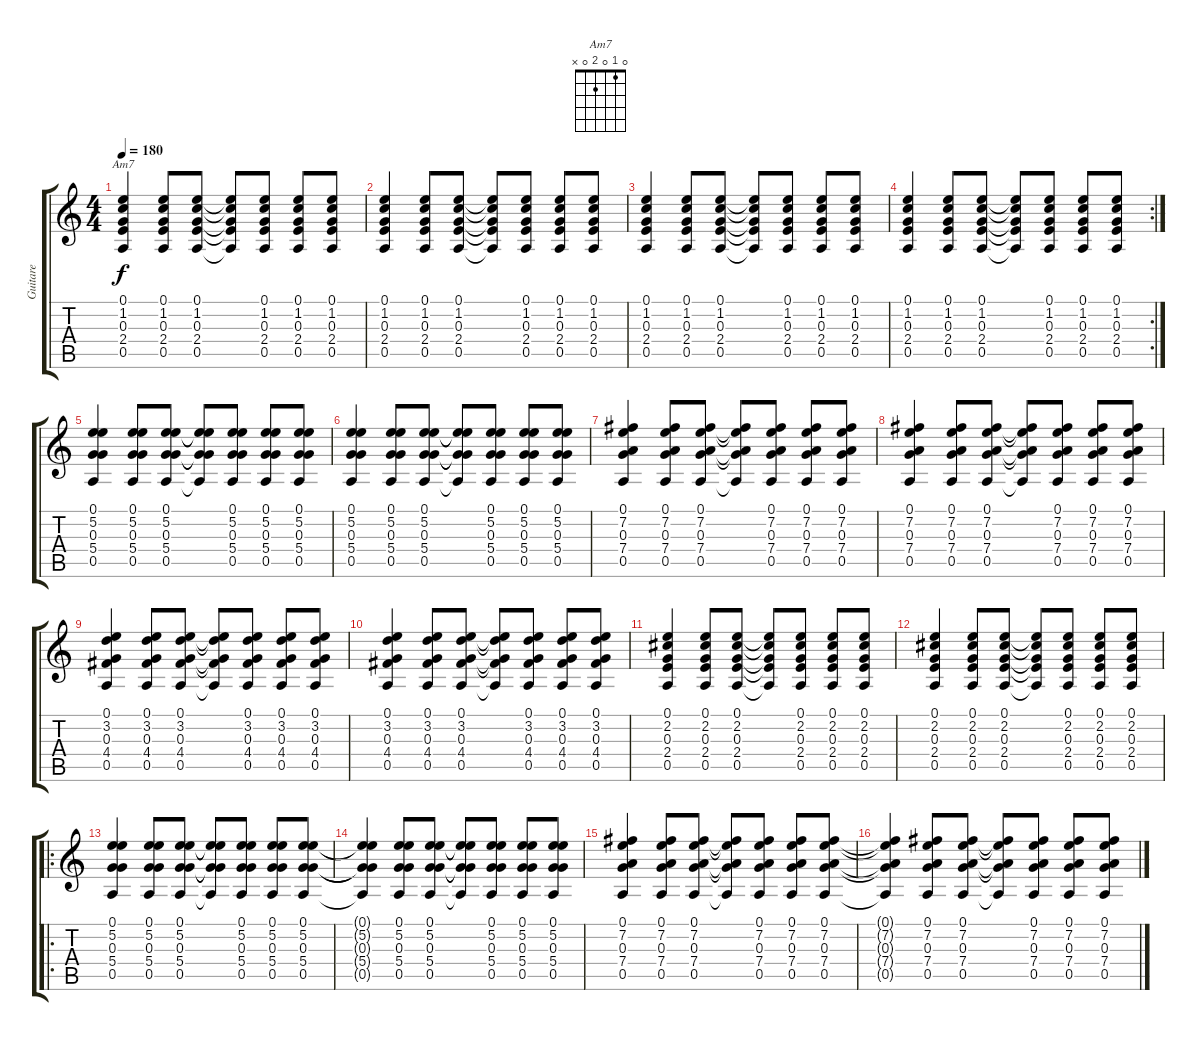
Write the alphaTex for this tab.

\track ("Guitare" "Guitare") {instrument distortionguitar}
\staff {score tabs}
\tuning (E4 B3 G3 D3 A2 E2) {hide}
\chord ("Am7" 0 1 0 2 0 x)
\ts (4 4)
\tempo 180
\clef g2
\ks c
(0.1 1.2 0.3 2.4 0.5).4{ch "Am7" dy f instrument distortionguitar} (0.1 1.2 0.3 2.4 0.5).8 (0.1 1.2 0.3 2.4 0.5).8 (0.1{t} 1.2{t} 0.3{t} 2.4{t} 0.5{t}).8 (0.1 1.2 0.3 2.4 0.5).8 (0.1 1.2 0.3 2.4 0.5).8 (0.1 1.2 0.3 2.4 0.5).8 |
(0.1 1.2 0.3 2.4 0.5).4 (0.1 1.2 0.3 2.4 0.5).8 (0.1 1.2 0.3 2.4 0.5).8 (0.1{t} 1.2{t} 0.3{t} 2.4{t} 0.5{t}).8 (0.1 1.2 0.3 2.4 0.5).8 (0.1 1.2 0.3 2.4 0.5).8 (0.1 1.2 0.3 2.4 0.5).8 |
(0.1 1.2 0.3 2.4 0.5).4 (0.1 1.2 0.3 2.4 0.5).8 (0.1 1.2 0.3 2.4 0.5).8 (0.1{t} 1.2{t} 0.3{t} 2.4{t} 0.5{t}).8 (0.1 1.2 0.3 2.4 0.5).8 (0.1 1.2 0.3 2.4 0.5).8 (0.1 1.2 0.3 2.4 0.5).8 |
\rc 2
(0.1 1.2 0.3 2.4 0.5).4 (0.1 1.2 0.3 2.4 0.5).8 (0.1 1.2 0.3 2.4 0.5).8 (0.1{t} 1.2{t} 0.3{t} 2.4{t} 0.5{t}).8 (0.1 1.2 0.3 2.4 0.5).8 (0.1 1.2 0.3 2.4 0.5).8 (0.1 1.2 0.3 2.4 0.5).8 |
(0.1 5.2 0.3 5.4 0.5).4 (0.1 5.2 0.3 5.4 0.5).8 (0.1 5.2 0.3 5.4 0.5).8 (0.1{t} 5.2{t} 0.3{t} 5.4{t} 0.5{t}).8 (0.1 5.2 0.3 5.4 0.5).8 (0.1 5.2 0.3 5.4 0.5).8 (0.1 5.2 0.3 5.4 0.5).8 |
(0.1 5.2 0.3 5.4 0.5).4 (0.1 5.2 0.3 5.4 0.5).8 (0.1 5.2 0.3 5.4 0.5).8 (0.1{t} 5.2{t} 0.3{t} 5.4{t} 0.5{t}).8 (0.1 5.2 0.3 5.4 0.5).8 (0.1 5.2 0.3 5.4 0.5).8 (0.1 5.2 0.3 5.4 0.5).8 |
(0.1 7.2 0.3 7.4 0.5).4 (0.1 7.2 0.3 7.4 0.5).8 (0.1 7.2 0.3 7.4 0.5).8 (0.1{t} 7.2{t} 0.3{t} 7.4{t} 0.5{t}).8 (0.1 7.2 0.3 7.4 0.5).8 (0.1 7.2 0.3 7.4 0.5).8 (0.1 7.2 0.3 7.4 0.5).8 |
(0.1 7.2 0.3 7.4 0.5).4 (0.1 7.2 0.3 7.4 0.5).8 (0.1 7.2 0.3 7.4 0.5).8 (0.1{t} 7.2{t} 0.3{t} 7.4{t} 0.5{t}).8 (0.1 7.2 0.3 7.4 0.5).8 (0.1 7.2 0.3 7.4 0.5).8 (0.1 7.2 0.3 7.4 0.5).8 |
(0.1 3.2 0.3 4.4 0.5).4 (0.1 3.2 0.3 4.4 0.5).8 (0.1 3.2 0.3 4.4 0.5).8 (0.1{t} 3.2{t} 0.3{t} 4.4{t} 0.5{t}).8 (0.1 3.2 0.3 4.4 0.5).8 (0.1 3.2 0.3 4.4 0.5).8 (0.1 3.2 0.3 4.4 0.5).8 |
(0.1 3.2 0.3 4.4 0.5).4 (0.1 3.2 0.3 4.4 0.5).8 (0.1 3.2 0.3 4.4 0.5).8 (0.1{t} 3.2{t} 0.3{t} 4.4{t} 0.5{t}).8 (0.1 3.2 0.3 4.4 0.5).8 (0.1 3.2 0.3 4.4 0.5).8 (0.1 3.2 0.3 4.4 0.5).8 |
(0.1 2.2 0.3 2.4 0.5).4 (0.1 2.2 0.3 2.4 0.5).8 (0.1 2.2 0.3 2.4 0.5).8 (0.1{t} 2.2{t} 0.3{t} 2.4{t} 0.5{t}).8 (0.1 2.2 0.3 2.4 0.5).8 (0.1 2.2 0.3 2.4 0.5).8 (0.1 2.2 0.3 2.4 0.5).8 |
(0.1 2.2 0.3 2.4 0.5).4 (0.1 2.2 0.3 2.4 0.5).8 (0.1 2.2 0.3 2.4 0.5).8 (0.1{t} 2.2{t} 0.3{t} 2.4{t} 0.5{t}).8 (0.1 2.2 0.3 2.4 0.5).8 (0.1 2.2 0.3 2.4 0.5).8 (0.1 2.2 0.3 2.4 0.5).8 |
\ro
(0.1 5.2 0.3 5.4 0.5).4 (0.1 5.2 0.3 5.4 0.5).8 (0.1 5.2 0.3 5.4 0.5).8 (0.1{t} 5.2{t} 0.3{t} 5.4{t} 0.5{t}).8 (0.1 5.2 0.3 5.4 0.5).8 (0.1 5.2 0.3 5.4 0.5).8 (0.1 5.2 0.3 5.4 0.5).8 |
(0.1{t} 5.2{t} 0.3{t} 5.4{t} 0.5{t}).4 (0.1 5.2 0.3 5.4 0.5).8 (0.1 5.2 0.3 5.4 0.5).8 (0.1{t} 5.2{t} 0.3{t} 5.4{t} 0.5{t}).8 (0.1 5.2 0.3 5.4 0.5).8 (0.1 5.2 0.3 5.4 0.5).8 (0.1 5.2 0.3 5.4 0.5).8 |
(0.1 7.2 0.3 7.4 0.5).4 (0.1 7.2 0.3 7.4 0.5).8 (0.1 7.2 0.3 7.4 0.5).8 (0.1{t} 7.2{t} 0.3{t} 7.4{t} 0.5{t}).8 (0.1 7.2 0.3 7.4 0.5).8 (0.1 7.2 0.3 7.4 0.5).8 (0.1 7.2 0.3 7.4 0.5).8 |
(0.1{t} 7.2{t} 0.3{t} 7.4{t} 0.5{t}).4 (0.1 7.2 0.3 7.4 0.5).8 (0.1 7.2 0.3 7.4 0.5).8 (0.1{t} 7.2{t} 0.3{t} 7.4{t} 0.5{t}).8 (0.1 7.2 0.3 7.4 0.5).8 (0.1 7.2 0.3 7.4 0.5).8 (0.1 7.2 0.3 7.4 0.5).8
